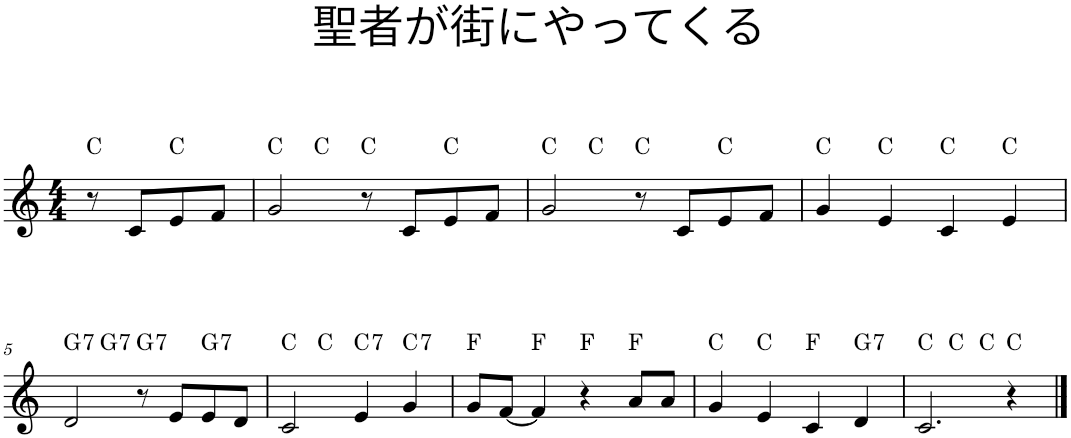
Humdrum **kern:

**kern	**harte
*part1	*part1
*staff1	*
*I"Piano	*
*I'Pno.	*
*clefG2	*
*k[]	*
*M4/4	*
=1	=1
8r	C:maj
8c/L	.
8e/	C:maj
8f/J	.
=2	=2
*^	*
2g/	4ryy	C:maj
.	2.ryy	C:maj
8r	.	C:maj
8c/L	.	.
8e/	.	C:maj
8f/J	.	.
=3	=3	=3
2g/	4ryy	C:maj
.	2.ryy	C:maj
8r	.	C:maj
8c/L	.	.
8e/	.	C:maj
8f/J	.	.
*v	*v	*
=4	=4
4g/	C:maj
4e/	C:maj
4c/	C:maj
4e/	C:maj
!!LO:LB:g=z
=5	=5
!	!LO:H:kt=7
*^	*
2d/	4ryy	G:7
!	!	!LO:H:kt=7
.	2.ryy	G:7
!	!	!LO:H:kt=7
8r	.	G:7
8e/L	.	.
!	!	!LO:H:kt=7
8e/	.	G:7
8d/J	.	.
=6	=6	=6
2c/	4ryy	C:maj
.	2.ryy	C:maj
!	!	!LO:H:kt=7
4e/	.	C:7
!	!	!LO:H:kt=7
4g/	.	C:7
*v	*v	*
=7	=7
8g/L	F:maj
[<8f/J	.
4f/]	F:maj
4r	F:maj
8a/L	F:maj
8a/J	.
=8	=8
4g/	C:maj
4e/	C:maj
4c/	F:maj
!	!LO:H:kt=7
4d/	G:7
=9	=9
*^	*
*	*^	*
2.c/	4ryy	2ryy	C:maj
.	2.ryy	.	C:maj
.	.	2ryy	C:maj
4r	.	.	C:maj
*v	*v	*v	*
==	==
*-	*-
